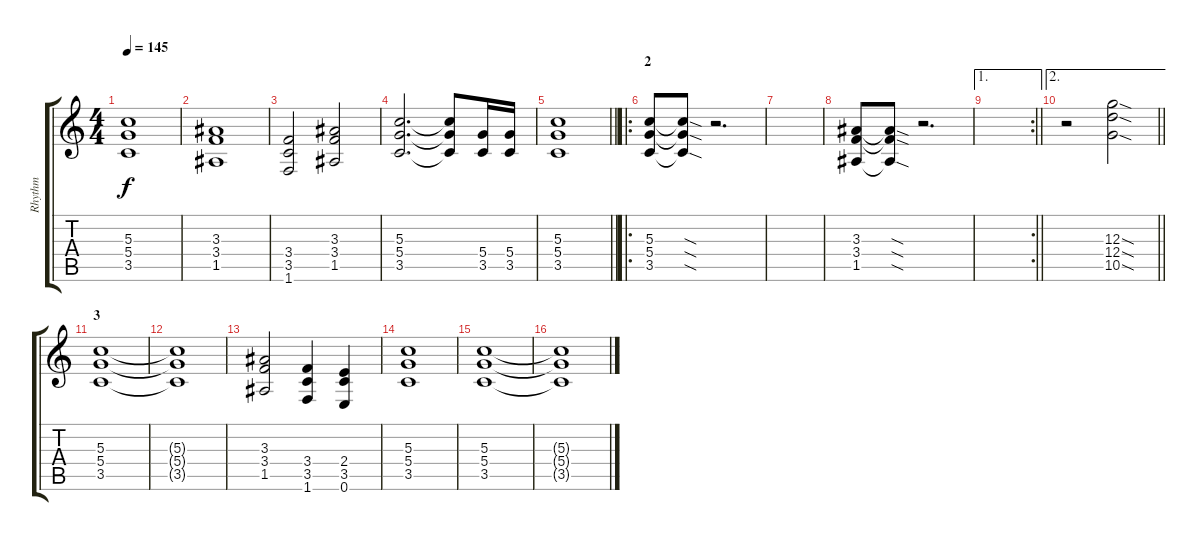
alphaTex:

\track ("Rhythm" "Rhythm") {instrument distortionguitar}
\staff {score tabs}
\tuning (E4 B3 G3 D3 A2 E2) {hide}
\ts (4 4)
\tempo 145
\clef g2
\ks c
(5.3 5.4 3.5).1{dy f} |
(3.3 3.4 1.5).1 |
(3.4 3.5 1.6).2 (3.3 3.4 1.5).2 |
(5.3 5.4 3.5).2{d} (5.3{t} 5.4{t} 3.5{t}).8 (5.4 3.5).16 (5.4 3.5).16 |
\barLineRight lightlight
(5.3 5.4 3.5).1 |
\ro
\section ("" "2")
(5.3 5.4 3.5).8 (5.3{sod t} 5.4{sod t} 3.5{sod t}).8 r.2{d} |
|
(3.3 3.4 1.5).8 (3.3{sod t} 3.4{sod t} 1.5{sod t}).8 r.2{d} |
\ae 1
\rc 2
\barLineRight lightlight
|
\ae 2
\barLineRight lightlight
r.2 (12.3{sod} 12.4{sod} 10.5{sod}).2 |
\section ("" "3")
(5.3 5.4 3.5).1 |
(5.3{t} 5.4{t} 3.5{t}).1 |
(3.3 3.4 1.5).2 (3.4 3.5 1.6).4 (2.4 3.5 0.6).4 |
(5.3 5.4 3.5).1 |
(5.3 5.4 3.5).1 |
(5.3{t} 5.4{t} 3.5{t}).1
